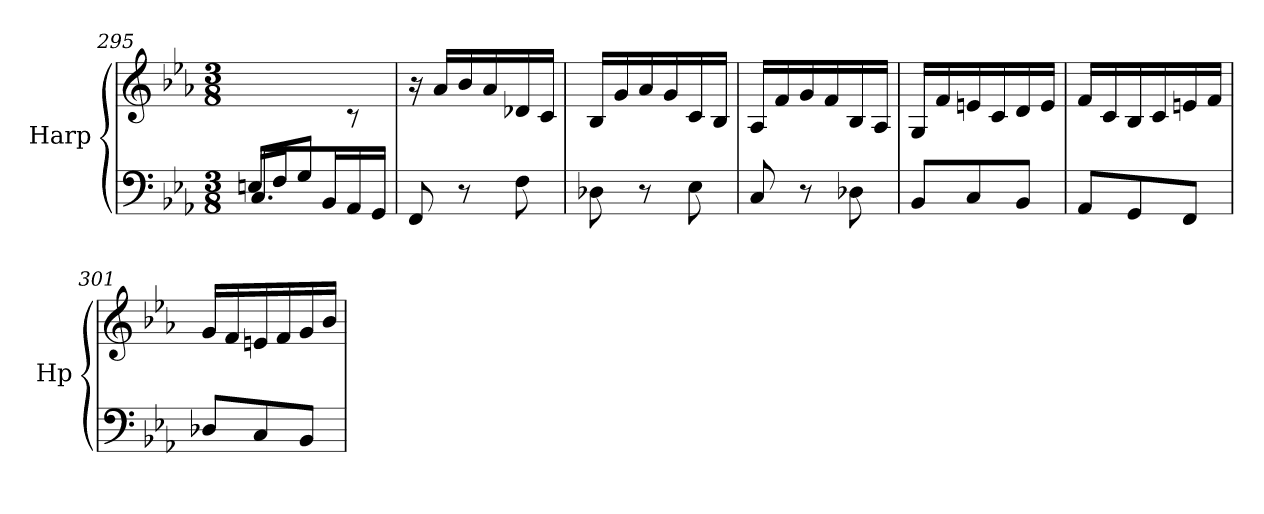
**kern	**kern
*part1	*part1
*staff2	*staff1
*I"Harp	*
*I'Hp	*
*clefF4	*clefG2
*k[b-e-a-]	*k[b-e-a-]
*M3/8	*M3/8
=295	=295
*^	*
16En/LL	8.C/L	4ryy
16F/J	.	.
8G/J	.	.
.	16BB-/L	.
8ryy	16AA-/	8rc
.	16GG/JJ	.
*v	*v	*
=296	=296
8FF/	16r
.	16a-/LL
8r	16b-/
.	16a-/
8F\	16d-X/
.	16c/JJ
=297	=297
8D-X\	16B-/LL
.	16g/
8r	16a-/
.	16g/
8E-\	16c/
.	16B-/JJ
!!LO:LB:g=z
=298	=298
8C/	16A-/LL
.	16f/
8r	16g/
.	16f/
8D-X\	16B-/
.	16A-/JJ
=299	=299
8BB-/L	16G/LL
.	16f/
8C/	16en/
.	16c/
8BB-/J	16d/
.	16e/JJ
=300	=300
8AA-/L	16f/LL
.	16c/
8GG/	16B-/
.	16c/
8FF/J	16en/
.	16f/JJ
=301	=301
8D-X/L	16g/LL
.	16f/
8C/	16en/
.	16f/
8BB-/J	16g/
.	16b-/JJ
=	=
*-	*-
